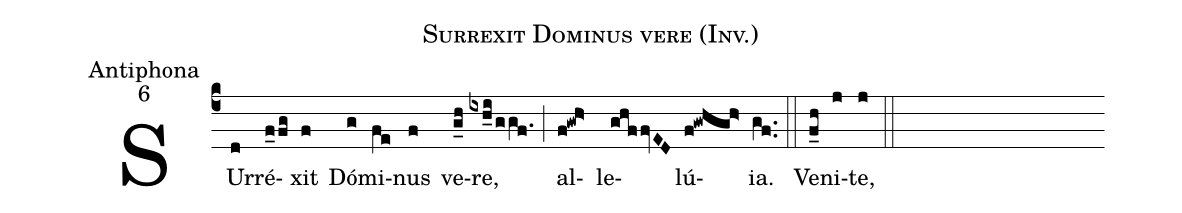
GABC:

name:Surrexit Dominus vere (Inv.);
office-part:Antiphona;
mode:6;
%%
(c4)SUr(d)ré(f_0fg)xit(f) Dó(g)mi(fe)nus(f) ve(g_0h)re,(ixh_0i!/ggf.) (;) al(f!gwh>//)le(//ghffvED)lú(f!gwhgh>)ia.(gf..) (::) Ve(f_h)ni(j)te,(j) (::)
